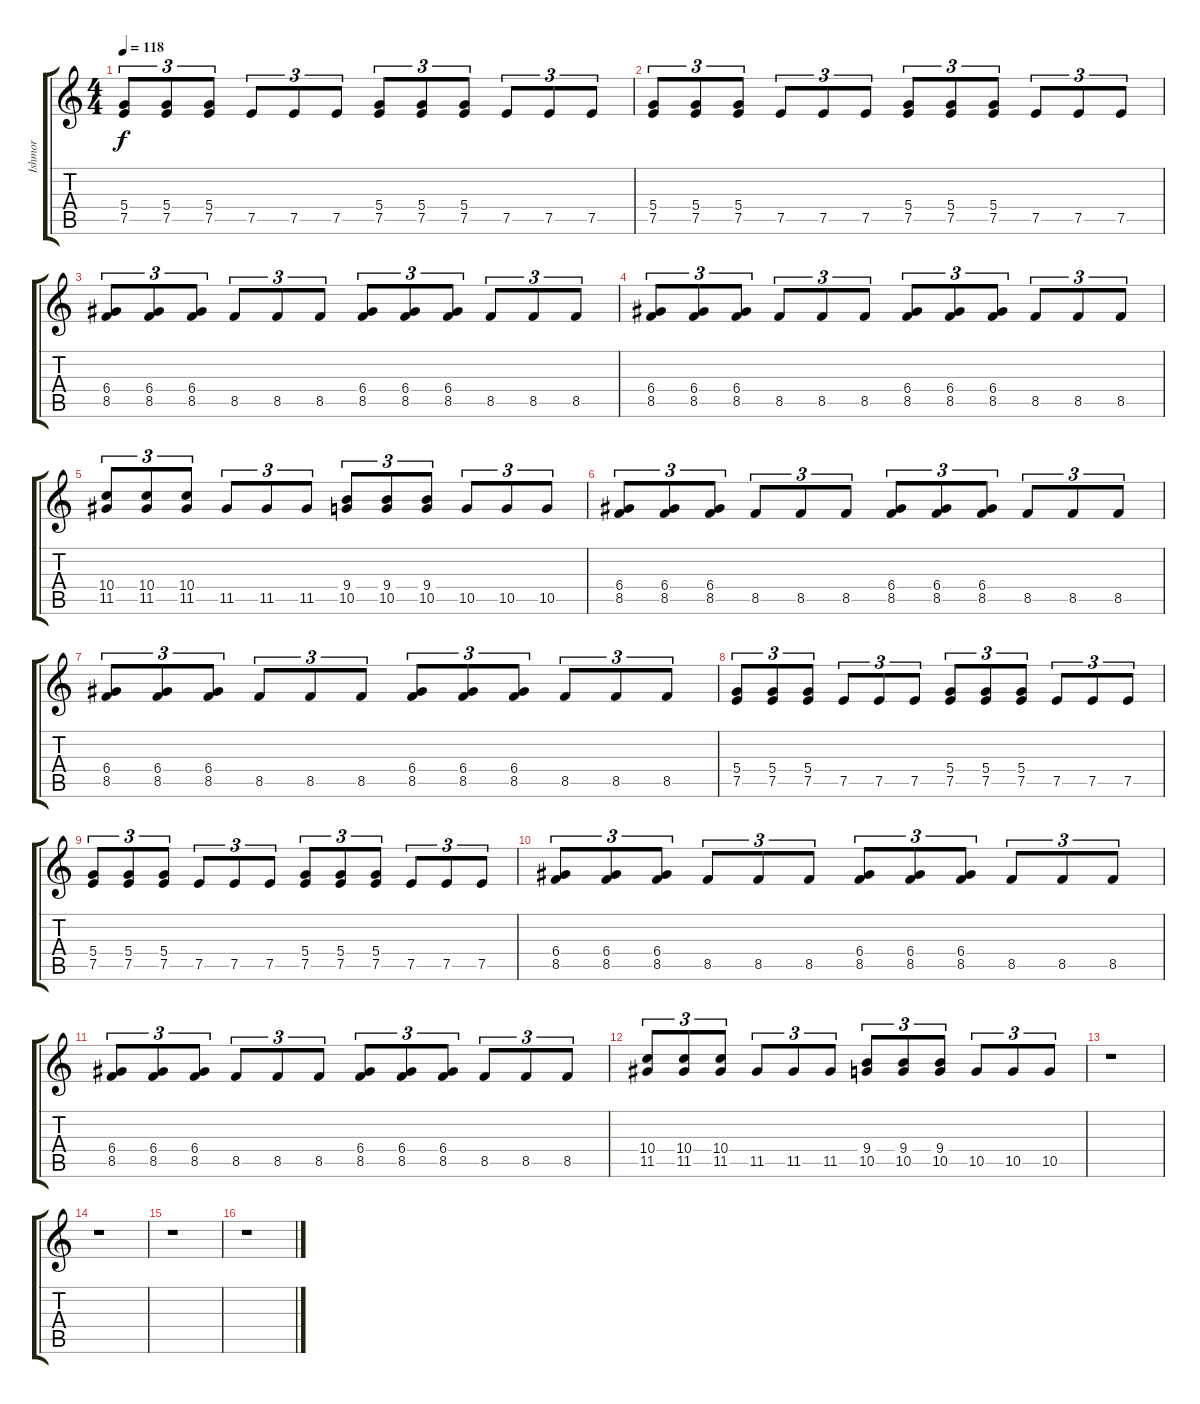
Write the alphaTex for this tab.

\track ("Ishmor" "Ishmor") {instrument distortionguitar}
\staff {score tabs}
\tuning (E4 B3 G3 D3 A2 E2) {hide}
\ts (4 4)
\tempo 118
\clef g2
\ks c
(5.4 7.5).8{tu (3 2) dy f} (5.4 7.5).8{tu (3 2)} (5.4 7.5).8{tu (3 2)} 7.5.8{tu (3 2)} 7.5.8{tu (3 2)} 7.5.8{tu (3 2)} (5.4 7.5).8{tu (3 2)} (5.4 7.5).8{tu (3 2)} (5.4 7.5).8{tu (3 2)} 7.5.8{tu (3 2)} 7.5.8{tu (3 2)} 7.5.8{tu (3 2)} |
(5.4 7.5).8{tu (3 2)} (5.4 7.5).8{tu (3 2)} (5.4 7.5).8{tu (3 2)} 7.5.8{tu (3 2)} 7.5.8{tu (3 2)} 7.5.8{tu (3 2)} (5.4 7.5).8{tu (3 2)} (5.4 7.5).8{tu (3 2)} (5.4 7.5).8{tu (3 2)} 7.5.8{tu (3 2)} 7.5.8{tu (3 2)} 7.5.8{tu (3 2)} |
(6.4 8.5).8{tu (3 2)} (6.4 8.5).8{tu (3 2)} (6.4 8.5).8{tu (3 2)} 8.5.8{tu (3 2)} 8.5.8{tu (3 2)} 8.5.8{tu (3 2)} (6.4 8.5).8{tu (3 2)} (6.4 8.5).8{tu (3 2)} (6.4 8.5).8{tu (3 2)} 8.5.8{tu (3 2)} 8.5.8{tu (3 2)} 8.5.8{tu (3 2)} |
(6.4 8.5).8{tu (3 2)} (6.4 8.5).8{tu (3 2)} (6.4 8.5).8{tu (3 2)} 8.5.8{tu (3 2)} 8.5.8{tu (3 2)} 8.5.8{tu (3 2)} (6.4 8.5).8{tu (3 2)} (6.4 8.5).8{tu (3 2)} (6.4 8.5).8{tu (3 2)} 8.5.8{tu (3 2)} 8.5.8{tu (3 2)} 8.5.8{tu (3 2)} |
(10.4 11.5).8{tu (3 2)} (10.4 11.5).8{tu (3 2)} (10.4 11.5).8{tu (3 2)} 11.5.8{tu (3 2)} 11.5.8{tu (3 2)} 11.5.8{tu (3 2)} (9.4 10.5).8{tu (3 2)} (9.4 10.5).8{tu (3 2)} (9.4 10.5).8{tu (3 2)} 10.5.8{tu (3 2)} 10.5.8{tu (3 2)} 10.5.8{tu (3 2)} |
(6.4 8.5).8{tu (3 2)} (6.4 8.5).8{tu (3 2)} (6.4 8.5).8{tu (3 2)} 8.5.8{tu (3 2)} 8.5.8{tu (3 2)} 8.5.8{tu (3 2)} (6.4 8.5).8{tu (3 2)} (6.4 8.5).8{tu (3 2)} (6.4 8.5).8{tu (3 2)} 8.5.8{tu (3 2)} 8.5.8{tu (3 2)} 8.5.8{tu (3 2)} |
(6.4 8.5).8{tu (3 2)} (6.4 8.5).8{tu (3 2)} (6.4 8.5).8{tu (3 2)} 8.5.8{tu (3 2)} 8.5.8{tu (3 2)} 8.5.8{tu (3 2)} (6.4 8.5).8{tu (3 2)} (6.4 8.5).8{tu (3 2)} (6.4 8.5).8{tu (3 2)} 8.5.8{tu (3 2)} 8.5.8{tu (3 2)} 8.5.8{tu (3 2)} |
(5.4 7.5).8{tu (3 2)} (5.4 7.5).8{tu (3 2)} (5.4 7.5).8{tu (3 2)} 7.5.8{tu (3 2)} 7.5.8{tu (3 2)} 7.5.8{tu (3 2)} (5.4 7.5).8{tu (3 2)} (5.4 7.5).8{tu (3 2)} (5.4 7.5).8{tu (3 2)} 7.5.8{tu (3 2)} 7.5.8{tu (3 2)} 7.5.8{tu (3 2)} |
(5.4 7.5).8{tu (3 2)} (5.4 7.5).8{tu (3 2)} (5.4 7.5).8{tu (3 2)} 7.5.8{tu (3 2)} 7.5.8{tu (3 2)} 7.5.8{tu (3 2)} (5.4 7.5).8{tu (3 2)} (5.4 7.5).8{tu (3 2)} (5.4 7.5).8{tu (3 2)} 7.5.8{tu (3 2)} 7.5.8{tu (3 2)} 7.5.8{tu (3 2)} |
(6.4 8.5).8{tu (3 2)} (6.4 8.5).8{tu (3 2)} (6.4 8.5).8{tu (3 2)} 8.5.8{tu (3 2)} 8.5.8{tu (3 2)} 8.5.8{tu (3 2)} (6.4 8.5).8{tu (3 2)} (6.4 8.5).8{tu (3 2)} (6.4 8.5).8{tu (3 2)} 8.5.8{tu (3 2)} 8.5.8{tu (3 2)} 8.5.8{tu (3 2)} |
(6.4 8.5).8{tu (3 2)} (6.4 8.5).8{tu (3 2)} (6.4 8.5).8{tu (3 2)} 8.5.8{tu (3 2)} 8.5.8{tu (3 2)} 8.5.8{tu (3 2)} (6.4 8.5).8{tu (3 2)} (6.4 8.5).8{tu (3 2)} (6.4 8.5).8{tu (3 2)} 8.5.8{tu (3 2)} 8.5.8{tu (3 2)} 8.5.8{tu (3 2)} |
(10.4 11.5).8{tu (3 2)} (10.4 11.5).8{tu (3 2)} (10.4 11.5).8{tu (3 2)} 11.5.8{tu (3 2)} 11.5.8{tu (3 2)} 11.5.8{tu (3 2)} (9.4 10.5).8{tu (3 2)} (9.4 10.5).8{tu (3 2)} (9.4 10.5).8{tu (3 2)} 10.5.8{tu (3 2)} 10.5.8{tu (3 2)} 10.5.8{tu (3 2)} |
r.1 |
r.1 |
r.1 |
r.1
